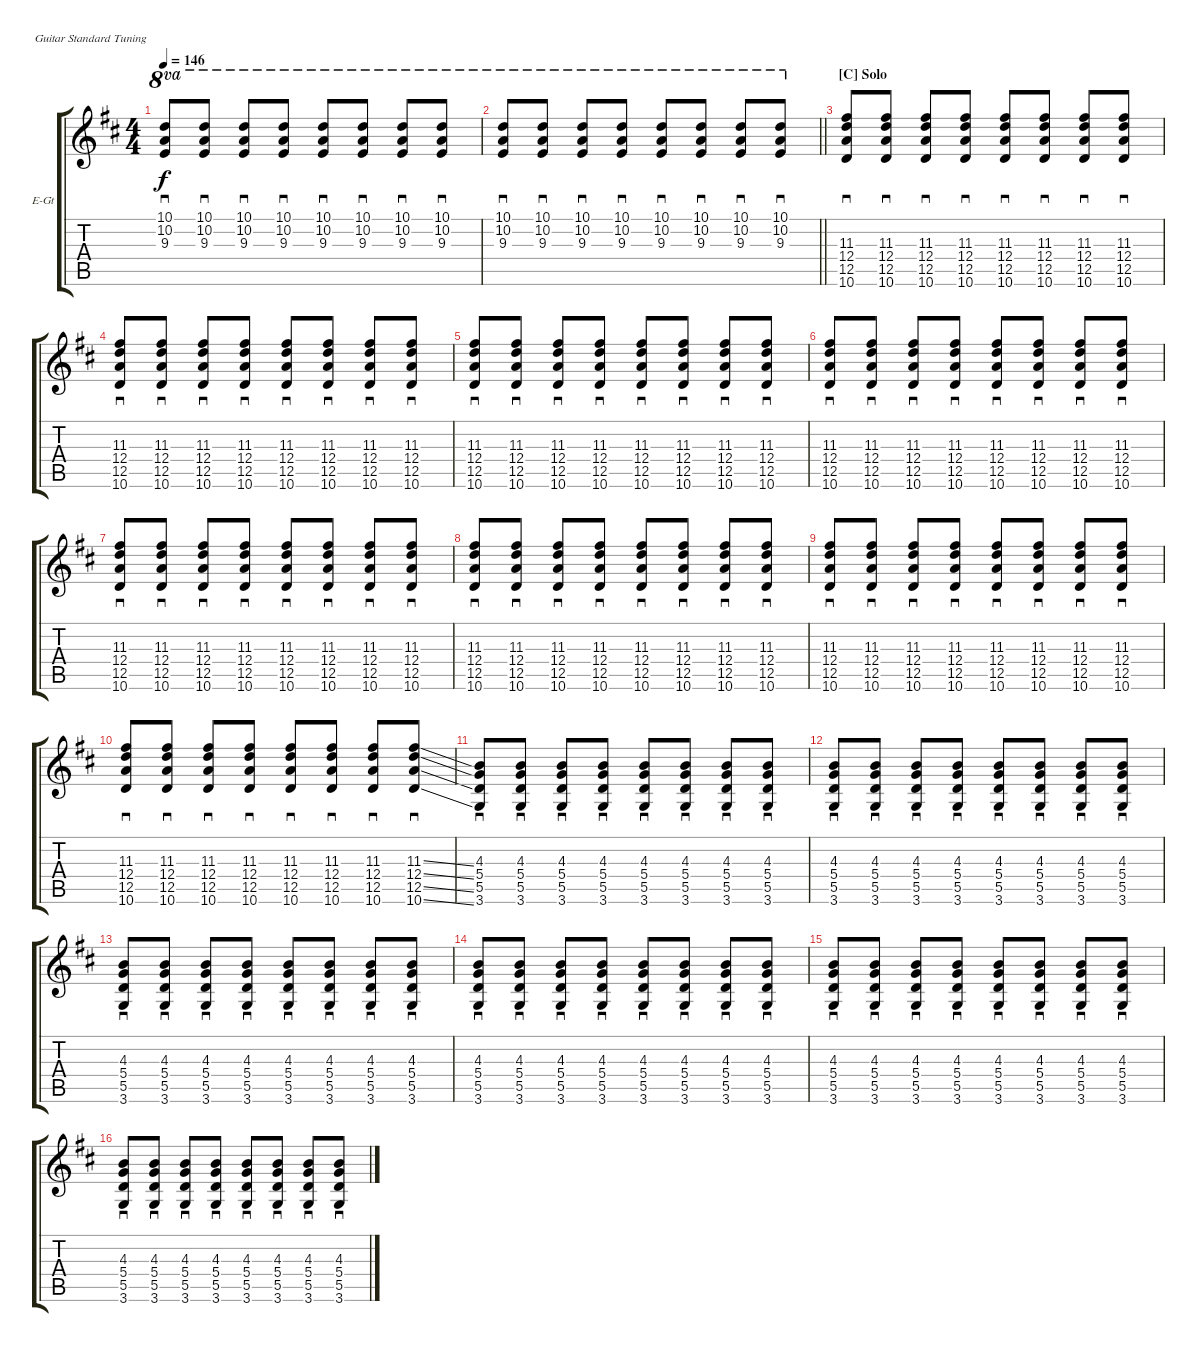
\bracketExtendMode groupsimilarinstruments
\firstSystemTrackNameOrientation horizontal
\otherSystemsTrackNameOrientation horizontal
\track ("Albert Hammond Jr." "E-Gt") {instrument electricguitarjazz}
\staff {score tabs}
\tuning (E4 B3 G3 D3 A2 E2)
\ts (4 4)
\tempo 146
\clef g2
\ks d
(10.2 9.3 10.1).8{sd ot 8va dy f} (10.2 9.3 10.1).8{sd ot 8va} (10.2 9.3 10.1).8{sd ot 8va} (10.2 9.3 10.1).8{sd ot 8va} (10.2 9.3 10.1).8{sd ot 8va} (10.2 9.3 10.1).8{sd ot 8va} (10.2 9.3 10.1).8{sd ot 8va} (10.2 9.3 10.1).8{sd ot 8va} |
\barLineRight lightlight
(10.2 9.3 10.1).8{sd ot 8va} (10.2 9.3 10.1).8{sd ot 8va} (10.2 9.3 10.1).8{sd ot 8va} (10.2 9.3 10.1).8{sd ot 8va} (10.2 9.3 10.1).8{sd ot 8va} (10.2 9.3 10.1).8{sd ot 8va} (10.2 9.3 10.1).8{sd ot 8va} (10.2 9.3 10.1).8{sd ot 8va} |
\section ("C" "Solo")
(11.3 12.4 12.5 10.6).8{sd} (11.3 12.4 12.5 10.6).8{sd} (11.3 12.4 12.5 10.6).8{sd} (11.3 12.4 12.5 10.6).8{sd} (11.3 12.4 12.5 10.6).8{sd} (11.3 12.4 12.5 10.6).8{sd} (11.3 12.4 12.5 10.6).8{sd} (11.3 12.4 12.5 10.6).8{sd} |
(11.3 12.4 12.5 10.6).8{sd} (11.3 12.4 12.5 10.6).8{sd} (11.3 12.4 12.5 10.6).8{sd} (11.3 12.4 12.5 10.6).8{sd} (11.3 12.4 12.5 10.6).8{sd} (11.3 12.4 12.5 10.6).8{sd} (11.3 12.4 12.5 10.6).8{sd} (11.3 12.4 12.5 10.6).8{sd} |
(11.3 12.4 12.5 10.6).8{sd} (11.3 12.4 12.5 10.6).8{sd} (11.3 12.4 12.5 10.6).8{sd} (11.3 12.4 12.5 10.6).8{sd} (11.3 12.4 12.5 10.6).8{sd} (11.3 12.4 12.5 10.6).8{sd} (11.3 12.4 12.5 10.6).8{sd} (11.3 12.4 12.5 10.6).8{sd} |
(11.3 12.4 12.5 10.6).8{sd} (11.3 12.4 12.5 10.6).8{sd} (11.3 12.4 12.5 10.6).8{sd} (11.3 12.4 12.5 10.6).8{sd} (11.3 12.4 12.5 10.6).8{sd} (11.3 12.4 12.5 10.6).8{sd} (11.3 12.4 12.5 10.6).8{sd} (11.3 12.4 12.5 10.6).8{sd} |
(11.3 12.4 12.5 10.6).8{sd} (11.3 12.4 12.5 10.6).8{sd} (11.3 12.4 12.5 10.6).8{sd} (11.3 12.4 12.5 10.6).8{sd} (11.3 12.4 12.5 10.6).8{sd} (11.3 12.4 12.5 10.6).8{sd} (11.3 12.4 12.5 10.6).8{sd} (11.3 12.4 12.5 10.6).8{sd} |
(11.3 12.4 12.5 10.6).8{sd} (11.3 12.4 12.5 10.6).8{sd} (11.3 12.4 12.5 10.6).8{sd} (11.3 12.4 12.5 10.6).8{sd} (11.3 12.4 12.5 10.6).8{sd} (11.3 12.4 12.5 10.6).8{sd} (11.3 12.4 12.5 10.6).8{sd} (11.3 12.4 12.5 10.6).8{sd} |
(11.3 12.4 12.5 10.6).8{sd} (11.3 12.4 12.5 10.6).8{sd} (11.3 12.4 12.5 10.6).8{sd} (11.3 12.4 12.5 10.6).8{sd} (11.3 12.4 12.5 10.6).8{sd} (11.3 12.4 12.5 10.6).8{sd} (11.3 12.4 12.5 10.6).8{sd} (11.3 12.4 12.5 10.6).8{sd} |
(11.3 12.4 12.5 10.6).8{sd} (11.3 12.4 12.5 10.6).8{sd} (11.3 12.4 12.5 10.6).8{sd} (11.3 12.4 12.5 10.6).8{sd} (11.3 12.4 12.5 10.6).8{sd} (11.3 12.4 12.5 10.6).8{sd} (11.3 12.4 12.5 10.6).8{sd} (11.3{ss} 12.4{ss} 12.5{ss} 10.6{ss}).8{sd} |
(4.3 5.4 5.5 3.6).8{sd} (4.3 5.4 5.5 3.6).8{sd} (4.3 5.4 5.5 3.6).8{sd} (4.3 5.4 5.5 3.6).8{sd} (4.3 5.4 5.5 3.6).8{sd} (4.3 5.4 5.5 3.6).8{sd} (4.3 5.4 5.5 3.6).8{sd} (4.3 5.4 5.5 3.6).8{sd} |
(4.3 5.4 5.5 3.6).8{sd} (4.3 5.4 5.5 3.6).8{sd} (4.3 5.4 5.5 3.6).8{sd} (4.3 5.4 5.5 3.6).8{sd} (4.3 5.4 5.5 3.6).8{sd} (4.3 5.4 5.5 3.6).8{sd} (4.3 5.4 5.5 3.6).8{sd} (4.3 5.4 5.5 3.6).8{sd} |
(4.3 5.4 5.5 3.6).8{sd} (4.3 5.4 5.5 3.6).8{sd} (4.3 5.4 5.5 3.6).8{sd} (4.3 5.4 5.5 3.6).8{sd} (4.3 5.4 5.5 3.6).8{sd} (4.3 5.4 5.5 3.6).8{sd} (4.3 5.4 5.5 3.6).8{sd} (4.3 5.4 5.5 3.6).8{sd} |
(4.3 5.4 5.5 3.6).8{sd} (4.3 5.4 5.5 3.6).8{sd} (4.3 5.4 5.5 3.6).8{sd} (4.3 5.4 5.5 3.6).8{sd} (4.3 5.4 5.5 3.6).8{sd} (4.3 5.4 5.5 3.6).8{sd} (4.3 5.4 5.5 3.6).8{sd} (4.3 5.4 5.5 3.6).8{sd} |
(4.3 5.4 5.5 3.6).8{sd} (4.3 5.4 5.5 3.6).8{sd} (4.3 5.4 5.5 3.6).8{sd} (4.3 5.4 5.5 3.6).8{sd} (4.3 5.4 5.5 3.6).8{sd} (4.3 5.4 5.5 3.6).8{sd} (4.3 5.4 5.5 3.6).8{sd} (4.3 5.4 5.5 3.6).8{sd} |
(4.3 5.4 5.5 3.6).8{sd} (4.3 5.4 5.5 3.6).8{sd} (4.3 5.4 5.5 3.6).8{sd} (4.3 5.4 5.5 3.6).8{sd} (4.3 5.4 5.5 3.6).8{sd} (4.3 5.4 5.5 3.6).8{sd} (4.3 5.4 5.5 3.6).8{sd} (4.3 5.4 5.5 3.6).8{sd}
